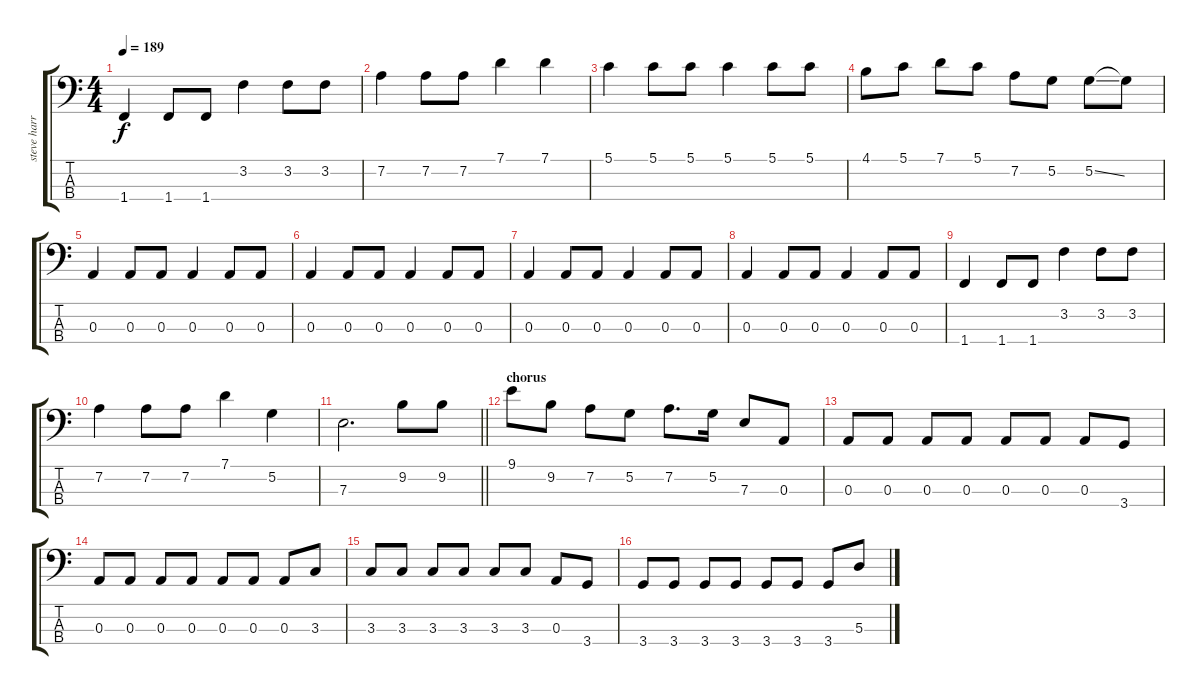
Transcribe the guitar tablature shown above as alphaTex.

\track ("steve harris" "steve harr") {instrument electricbassfinger}
\staff {score tabs}
\tuning (G2 D2 A1 E1) {hide}
\ts (4 4)
\tempo 189
\clef f4
\ks c
1.4.4{dy f} 1.4.8 1.4.8 3.2.4 3.2.8 3.2.8 |
7.2.4 7.2.8 7.2.8 7.1.4 7.1.4 |
5.1.4 5.1.8 5.1.8 5.1.4 5.1.8 5.1.8 |
4.1.8 5.1.8 7.1.8 5.1.8 7.2.8 5.2.8 5.2{ss}.8 5.2{t}.8 |
0.3.4 0.3.8 0.3.8 0.3.4 0.3.8 0.3.8 |
0.3.4 0.3.8 0.3.8 0.3.4 0.3.8 0.3.8 |
0.3.4 0.3.8 0.3.8 0.3.4 0.3.8 0.3.8 |
0.3.4 0.3.8 0.3.8 0.3.4 0.3.8 0.3.8 |
1.4.4 1.4.8 1.4.8 3.2.4 3.2.8 3.2.8 |
7.2.4 7.2.8 7.2.8 7.1.4 5.2.4 |
\barLineRight lightlight
7.3.2{d} 9.2.8 9.2.8 |
\section ("" "chorus")
9.1.8 9.2.8 7.2.8 5.2.8 7.2.8{d} 5.2.16 7.3.8 0.3.8 |
0.3.8 0.3.8 0.3.8 0.3.8 0.3.8 0.3.8 0.3.8 3.4.8 |
0.3.8 0.3.8 0.3.8 0.3.8 0.3.8 0.3.8 0.3.8 3.3.8 |
3.3.8 3.3.8 3.3.8 3.3.8 3.3.8 3.3.8 0.3.8 3.4.8 |
3.4.8 3.4.8 3.4.8 3.4.8 3.4.8 3.4.8 3.4.8 5.3.8
